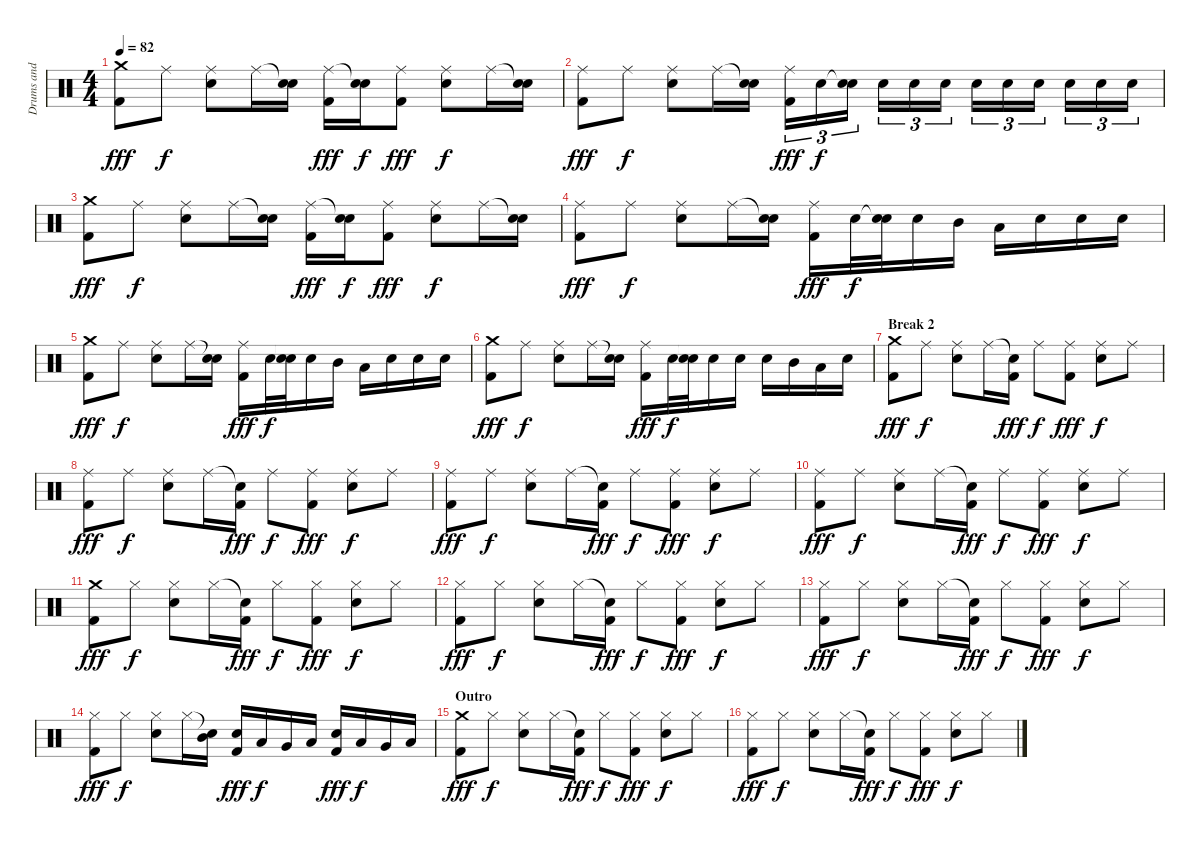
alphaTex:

\track ("Drums and Percussion" "Drums and ") {instrument percussion}
\staff {score}
\articulation defaults
\ts (4 4)
\tempo 82
\clef neutral
\ks c
("Crash medium (hit)" "Kick (hit) 2").8{dy fff} "Ride (middle)".8{dy f} ("Ride (middle)" "Snare (hit) 2").8 "Ride (middle)".16 ("Snare (hit)"{t} "Snare (hit) 2").16 ("Ride (middle)" "Kick (hit) 2").16{dy fff} ("Snare (hit)"{t} "Snare (hit) 2").16{dy f} ("Ride (middle)" "Kick (hit) 2").8{dy fff} ("Ride (middle)" "Snare (hit) 2").8{dy f} "Ride (middle)".16 ("Snare (hit)"{t} "Snare (hit) 2").16 |
("Ride (middle)" "Kick (hit) 2").8{dy fff} "Ride (middle)".8{dy f} ("Ride (middle)" "Snare (hit) 2").8 "Ride (middle)".16 ("Snare (hit)"{t} "Snare (hit) 2").16 ("Ride (middle)" "Kick (hit) 2").16{tu (3 2) dy fff} "Snare (hit) 2".16{tu (3 2) dy f} ("Snare (hit)"{t} "Snare (hit) 2").16{tu (3 2)} "Snare (hit) 2".16{tu (3 2)} "Snare (hit) 2".16{tu (3 2)} "Snare (hit) 2".16{tu (3 2)} "Snare (hit) 2".16{tu (3 2)} "Snare (hit) 2".16{tu (3 2)} "Snare (hit) 2".16{tu (3 2)} "Snare (hit) 2".16{tu (3 2)} "Snare (hit) 2".16{tu (3 2)} "Snare (hit) 2".16{tu (3 2)} |
("Crash medium (hit)" "Kick (hit) 2").8{dy fff} "Ride (middle)".8{dy f} ("Ride (middle)" "Snare (hit) 2").8 "Ride (middle)".16 ("Snare (hit)"{t} "Snare (hit) 2").16 ("Ride (middle)" "Kick (hit) 2").16{dy fff} ("Snare (hit)"{t} "Snare (hit) 2").16{dy f} ("Ride (middle)" "Kick (hit) 2").8{dy fff} ("Ride (middle)" "Snare (hit) 2").8{dy f} "Ride (middle)".16 ("Snare (hit)"{t} "Snare (hit) 2").16 |
("Ride (middle)" "Kick (hit) 2").8{dy fff} "Ride (middle)".8{dy f} ("Ride (middle)" "Snare (hit) 2").8 "Ride (middle)".16 ("Snare (hit)"{t} "Snare (hit) 2").16 ("Ride (middle)" "Kick (hit) 2").16{dy fff} "Snare (hit) 2".32{dy f} ("Snare (hit)"{t} "Snare (hit) 2").32 "Snare (hit) 2".16 "Mid Tom (hit)".16 "Low Tom (hit)".16 "Snare (hit) 2".16 "Snare (hit) 2".16 "Snare (hit) 2".16 |
("Crash medium (hit)" "Kick (hit) 2").8{dy fff} "Ride (middle)".8{dy f} ("Ride (middle)" "Snare (hit) 2").8 "Ride (middle)".16 ("Snare (hit)"{t} "Snare (hit) 2").16 ("Ride (middle)" "Kick (hit) 2").16{dy fff} "Snare (hit) 2".32{dy f} ("Snare (hit)"{t} "Snare (hit) 2").32 "Snare (hit) 2".16 "Mid Tom (hit)".16 "Low Tom (hit)".16 "Snare (hit) 2".16 "Snare (hit) 2".16 "Snare (hit) 2".16 |
("Crash medium (hit)" "Kick (hit) 2").8{dy fff} "Ride (middle)".8{dy f} ("Ride (middle)" "Snare (hit) 2").8 "Ride (middle)".16 ("Snare (hit)"{t} "Snare (hit) 2").16 ("Ride (middle)" "Kick (hit) 2").16{dy fff} "Snare (hit) 2".32{dy f} ("Snare (hit)"{t} "Snare (hit) 2").32 "Snare (hit) 2".16 "Snare (hit) 2".16 "Snare (hit) 2".16 "Mid Tom (hit)".16 "Low Tom (hit)".16 "Snare (hit) 2".16 |
\section ("" "Break 2")
("Crash medium (hit)" "Kick (hit) 2").8{dy fff} "Ride (middle)".8{dy f} ("Ride (middle)" "Snare (hit) 2").8 "Ride (middle)".16 ("Snare (hit)"{t} "Kick (hit) 2").16{dy fff} "Ride (middle)".8{dy f} ("Ride (middle)" "Kick (hit) 2").8{dy fff} ("Ride (middle)" "Snare (hit) 2").8{dy f} "Ride (middle)".8 |
("Ride (middle)" "Kick (hit) 2").8{dy fff} "Ride (middle)".8{dy f} ("Ride (middle)" "Snare (hit) 2").8 "Ride (middle)".16 ("Snare (hit)"{t} "Kick (hit) 2").16{dy fff} "Ride (middle)".8{dy f} ("Ride (middle)" "Kick (hit) 2").8{dy fff} ("Ride (middle)" "Snare (hit) 2").8{dy f} "Ride (middle)".8 |
("Ride (middle)" "Kick (hit) 2").8{dy fff} "Ride (middle)".8{dy f} ("Ride (middle)" "Snare (hit) 2").8 "Ride (middle)".16 ("Snare (hit)"{t} "Kick (hit) 2").16{dy fff} "Ride (middle)".8{dy f} ("Ride (middle)" "Kick (hit) 2").8{dy fff} ("Ride (middle)" "Snare (hit) 2").8{dy f} "Ride (middle)".8 |
("Ride (middle)" "Kick (hit) 2").8{dy fff} "Ride (middle)".8{dy f} ("Ride (middle)" "Snare (hit) 2").8 "Ride (middle)".16 ("Snare (hit)"{t} "Kick (hit) 2").16{dy fff} "Ride (middle)".8{dy f} ("Ride (middle)" "Kick (hit) 2").8{dy fff} ("Ride (middle)" "Snare (hit) 2").8{dy f} "Ride (middle)".8 |
("Crash medium (hit)" "Kick (hit) 2").8{dy fff} "Hi-Hat (closed)".8{dy f} ("Hi-Hat (closed)" "Snare (hit) 2").8 "Hi-Hat (closed)".16 ("Snare (hit)"{t} "Kick (hit) 2").16{dy fff} "Hi-Hat (closed)".8{dy f} ("Hi-Hat (closed)" "Kick (hit) 2").8{dy fff} ("Hi-Hat (closed)" "Snare (hit) 2").8{dy f} "Hi-Hat (closed)".8 |
("Hi-Hat (closed)" "Kick (hit) 2").8{dy fff} "Hi-Hat (closed)".8{dy f} ("Hi-Hat (closed)" "Snare (hit) 2").8 "Hi-Hat (closed)".16 ("Snare (hit)"{t} "Kick (hit) 2").16{dy fff} "Hi-Hat (closed)".8{dy f} ("Hi-Hat (closed)" "Kick (hit) 2").8{dy fff} ("Hi-Hat (closed)" "Snare (hit) 2").8{dy f} "Hi-Hat (closed)".8 |
("Hi-Hat (closed)" "Kick (hit) 2").8{dy fff} "Hi-Hat (closed)".8{dy f} ("Hi-Hat (closed)" "Snare (hit) 2").8 "Hi-Hat (closed)".16 ("Snare (hit)"{t} "Kick (hit) 2").16{dy fff} "Hi-Hat (closed)".8{dy f} ("Hi-Hat (closed)" "Kick (hit) 2").8{dy fff} ("Hi-Hat (closed)" "Snare (hit) 2").8{dy f} "Hi-Hat (closed)".8 |
("Hi-Hat (closed)" "Kick (hit) 2").8{dy fff} "Hi-Hat (closed)".8{dy f} ("Hi-Hat (closed)" "Snare (hit) 2").8 "Hi-Hat (closed)".16 ("Snare (hit)"{t} "Mid Tom (hit)").16 ("Snare (hit) 2" "Kick (hit) 2").16{dy fff} "Low Tom (hit)".16{dy f} "Very Low Tom (hit)".16 "Low Floor Tom (hit)".16 ("Snare (hit) 2" "Kick (hit) 2").16{dy fff} "Low Tom (hit)".16{dy f} "Very Low Tom (hit)".16 "Low Floor Tom (hit)".16 |
\section ("" "Outro")
("Crash medium (hit)" "Kick (hit) 2").8{dy fff} "Hi-Hat (closed)".8{dy f} ("Hi-Hat (closed)" "Snare (hit) 2").8 "Hi-Hat (closed)".16 ("Snare (hit)"{t} "Kick (hit) 2").16{dy fff} "Hi-Hat (closed)".8{dy f} ("Hi-Hat (closed)" "Kick (hit) 2").8{dy fff} ("Hi-Hat (closed)" "Snare (hit) 2").8{dy f} "Hi-Hat (closed)".8 |
("Hi-Hat (closed)" "Kick (hit) 2").8{dy fff} "Hi-Hat (closed)".8{dy f} ("Hi-Hat (closed)" "Snare (hit) 2").8 "Hi-Hat (closed)".16 ("Snare (hit)"{t} "Kick (hit) 2").16{dy fff} "Hi-Hat (closed)".8{dy f} ("Hi-Hat (closed)" "Kick (hit) 2").8{dy fff} ("Hi-Hat (closed)" "Snare (hit) 2").8{dy f} "Hi-Hat (closed)".8
